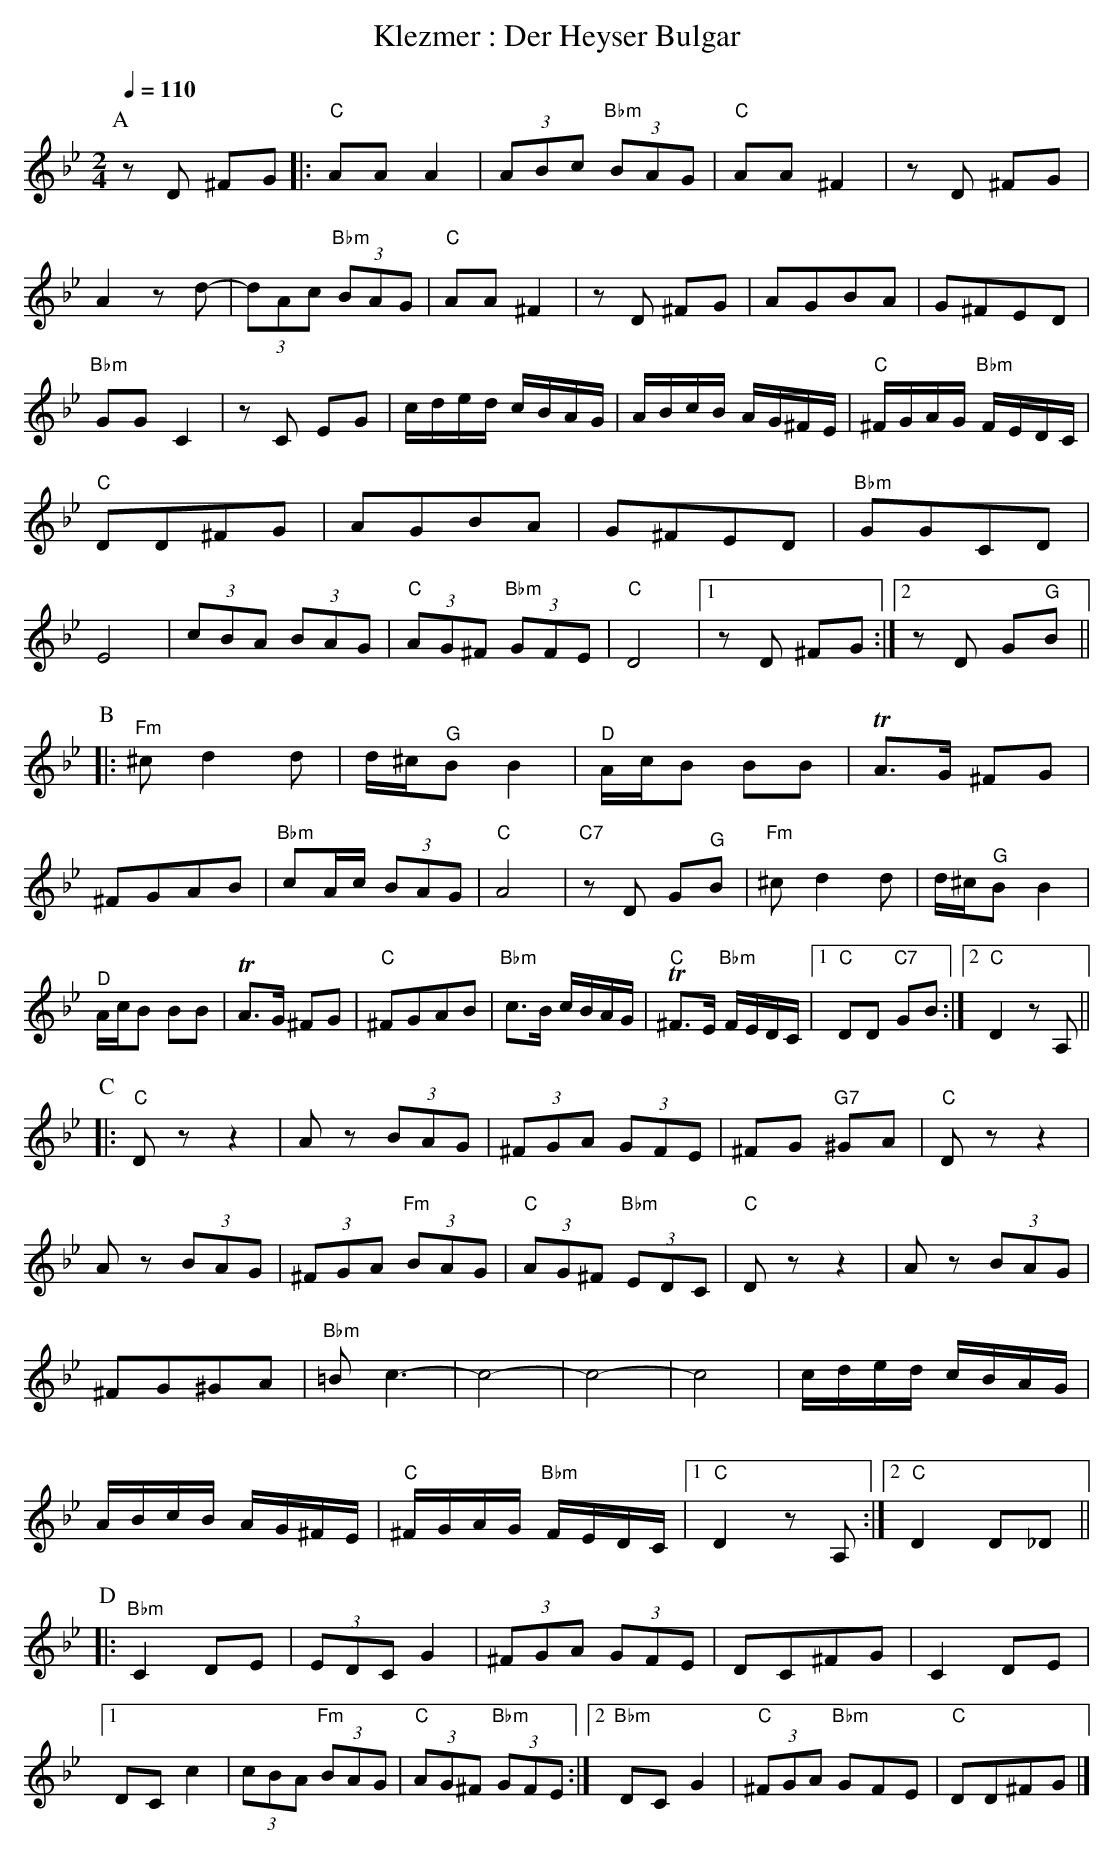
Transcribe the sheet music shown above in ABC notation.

X:1
T:Klezmer : Der Heyser Bulgar
M:2/4
L:1/8
Q:1/4=110
K:Gm
P:A
zD ^FG |: "C"AA A2 | (3ABc "Bbm"(3BAG | "C"AA ^F2 | zD ^FG | A2 zd- |\
(3dAc "Bbm"(3BAG | "C"AA ^F2 | zD ^FG | AGBA | G^FED | "Bbm"GG C2 |\
zC EG | c/2d/2e/2d/2 c/2B/2A/2G/2 | A/2B/2c/2B/2 A/2G/2^F/2E/2 |\
"C"^F/2G/2A/2G/2 "Bbm"F/2E/2D/2C/2 | "C"DD^FG | AGBA | G^FED |\
"Bbm"GGCD | E4 | (3cBA (3BAG | "C"(3AG^F "Bbm"(3GFE | "C"D4 |1\
zD ^FG :|2 zD G"^G"B ||
%%vskip 1
P:B
|: "Fm"^c d2 d | d/2^c/2"^G"B B2 | "^D"A/2c/2B BB | TA>G ^FG | ^FGAB |\
"Bbm"cA/2c/2 (3BAG | "C"A4 | "C7"zD G"^G"B | "Fm"^c d2 d | d/2^c/2"^G"B B2 |\
"^D"A/2c/2B BB | TA>G ^FG | "C"^FGAB | "Bbm"c>B c/2B/2A/2G/2 |\
"C"T^F>E "Bbm"F/2E/2D/2C/2 |1 "C"DD "C7"GB :|2 "C"D2 zA, ||
%%vskip 1
P:C
|: "C"Dz z2 | Az (3BAG | (3^FGA (3GFE | ^FG "G7"^GA | "C"Dz z2 |\
Az (3BAG | (3^FGA "Fm"(3BAG | "C"(3AG^F "Bbm"(3EDC |\
"C"Dz z2 | Az (3BAG | ^FG^GA | "Bbm"=B c3- | c4- | c4- | c4 |\
c/2d/2e/2d/2 c/2B/2A/2G/2 | A/2B/2c/2B/2 A/2G/2^F/2E/2 |\
"C"^F/2G/2A/2G/2 "Bbm"F/2E/2D/2C/2 |1 "C"D2 zA, :|2 "C"D2 D_D ||
%%vskip 1
P:D
|: "Bbm"C2 DE | (3EDC G2 | (3^FGA (3GFE | DC^FG | C2 DE |1\
DC c2 | (3cBA "Fm"(3BAG | "C"(3AG^F "Bbm"(3GFE :|2\
"Bbm"DC G2 | "C"(3^FGA "Bbm"GFE | "C"DD^FG |]
